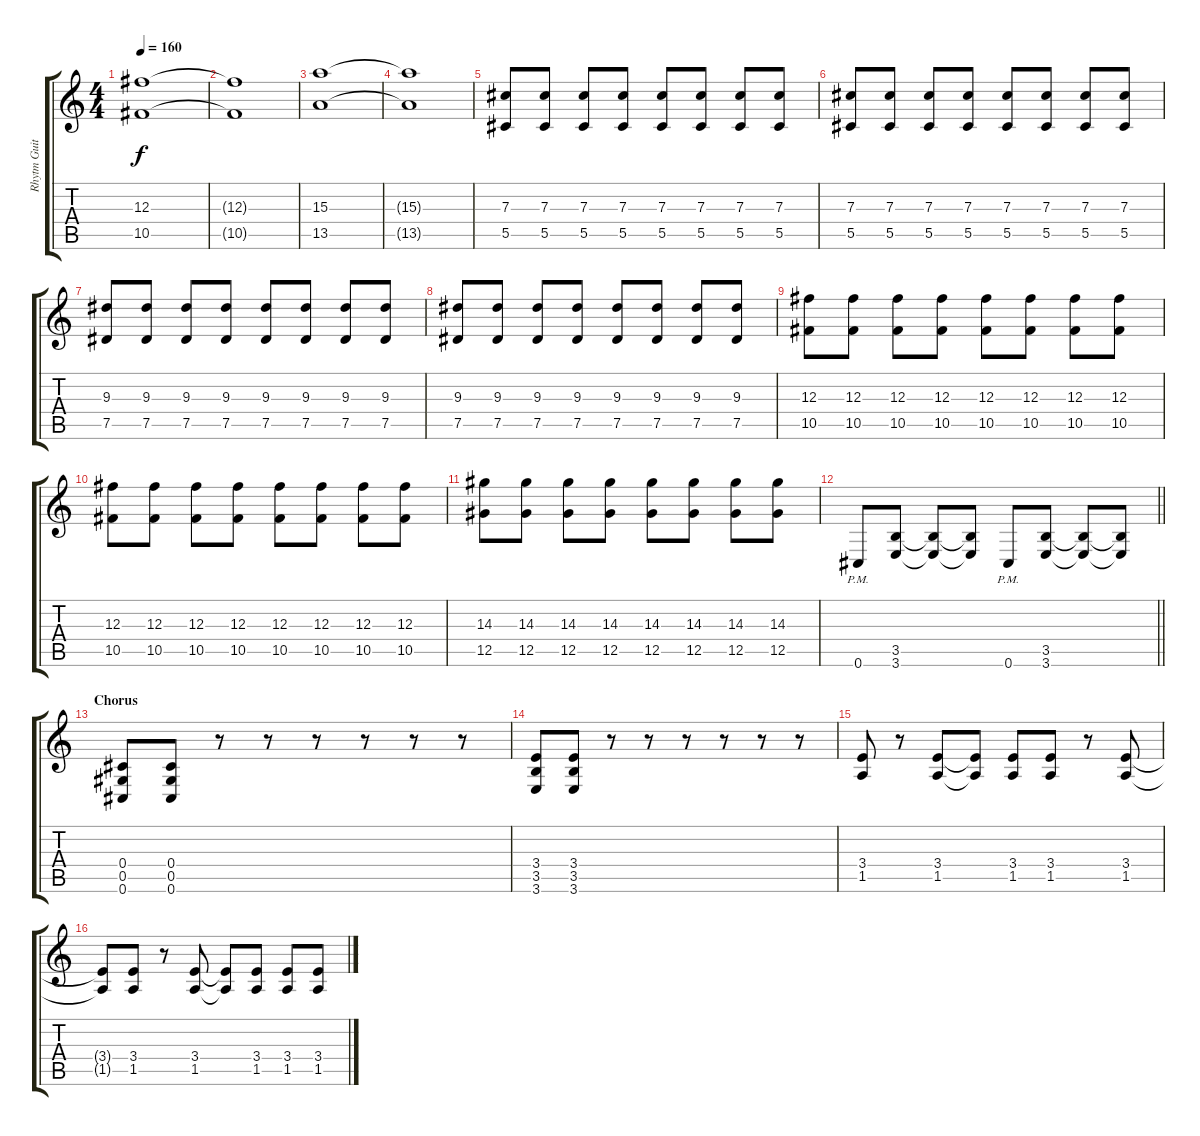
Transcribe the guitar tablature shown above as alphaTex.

\track ("Rhytm Guitar [R]" "Rhytm Guit") {instrument distortionguitar}
\staff {score tabs}
\tuning (Eb4 Bb3 Gb3 Db3 Ab2 Db2) {hide}
\ts (4 4)
\tempo 160
\clef g2
\ks c
(12.3 10.5).1{dy f} |
(12.3{t} 10.5{t}).1 |
(15.3 13.5).1 |
(15.3{t} 13.5{t}).1 |
(7.3 5.5).8 (7.3 5.5).8 (7.3 5.5).8 (7.3 5.5).8 (7.3 5.5).8 (7.3 5.5).8 (7.3 5.5).8 (7.3 5.5).8 |
(7.3 5.5).8 (7.3 5.5).8 (7.3 5.5).8 (7.3 5.5).8 (7.3 5.5).8 (7.3 5.5).8 (7.3 5.5).8 (7.3 5.5).8 |
(9.3 7.5).8 (9.3 7.5).8 (9.3 7.5).8 (9.3 7.5).8 (9.3 7.5).8 (9.3 7.5).8 (9.3 7.5).8 (9.3 7.5).8 |
(9.3 7.5).8 (9.3 7.5).8 (9.3 7.5).8 (9.3 7.5).8 (9.3 7.5).8 (9.3 7.5).8 (9.3 7.5).8 (9.3 7.5).8 |
(12.3 10.5).8 (12.3 10.5).8 (12.3 10.5).8 (12.3 10.5).8 (12.3 10.5).8 (12.3 10.5).8 (12.3 10.5).8 (12.3 10.5).8 |
(12.3 10.5).8 (12.3 10.5).8 (12.3 10.5).8 (12.3 10.5).8 (12.3 10.5).8 (12.3 10.5).8 (12.3 10.5).8 (12.3 10.5).8 |
(14.3 12.5).8 (14.3 12.5).8 (14.3 12.5).8 (14.3 12.5).8 (14.3 12.5).8 (14.3 12.5).8 (14.3 12.5).8 (14.3 12.5).8 |
\barLineRight lightlight
0.6{pm}.8 (3.5 3.6).8 (3.5{t} 3.6{t}).8 (3.5{t} 3.6{t}).8 0.6{pm}.8 (3.5 3.6).8 (3.5{t} 3.6{t}).8 (3.5{t} 3.6{t}).8 |
\section ("" "Chorus")
(0.4 0.5 0.6).8 (0.4 0.5 0.6).8 r.8 r.8 r.8 r.8 r.8 r.8 |
(3.4 3.5 3.6).8 (3.4 3.5 3.6).8 r.8 r.8 r.8 r.8 r.8 r.8 |
(3.4 1.5).8 r.8 (3.4 1.5).8 (3.4{t} 1.5{t}).8 (3.4 1.5).8 (3.4 1.5).8 r.8 (3.4 1.5).8 |
(3.4{t} 1.5{t}).8 (3.4 1.5).8 r.8 (3.4 1.5).8 (3.4{t} 1.5{t}).8 (3.4 1.5).8 (3.4 1.5).8 (3.4 1.5).8
